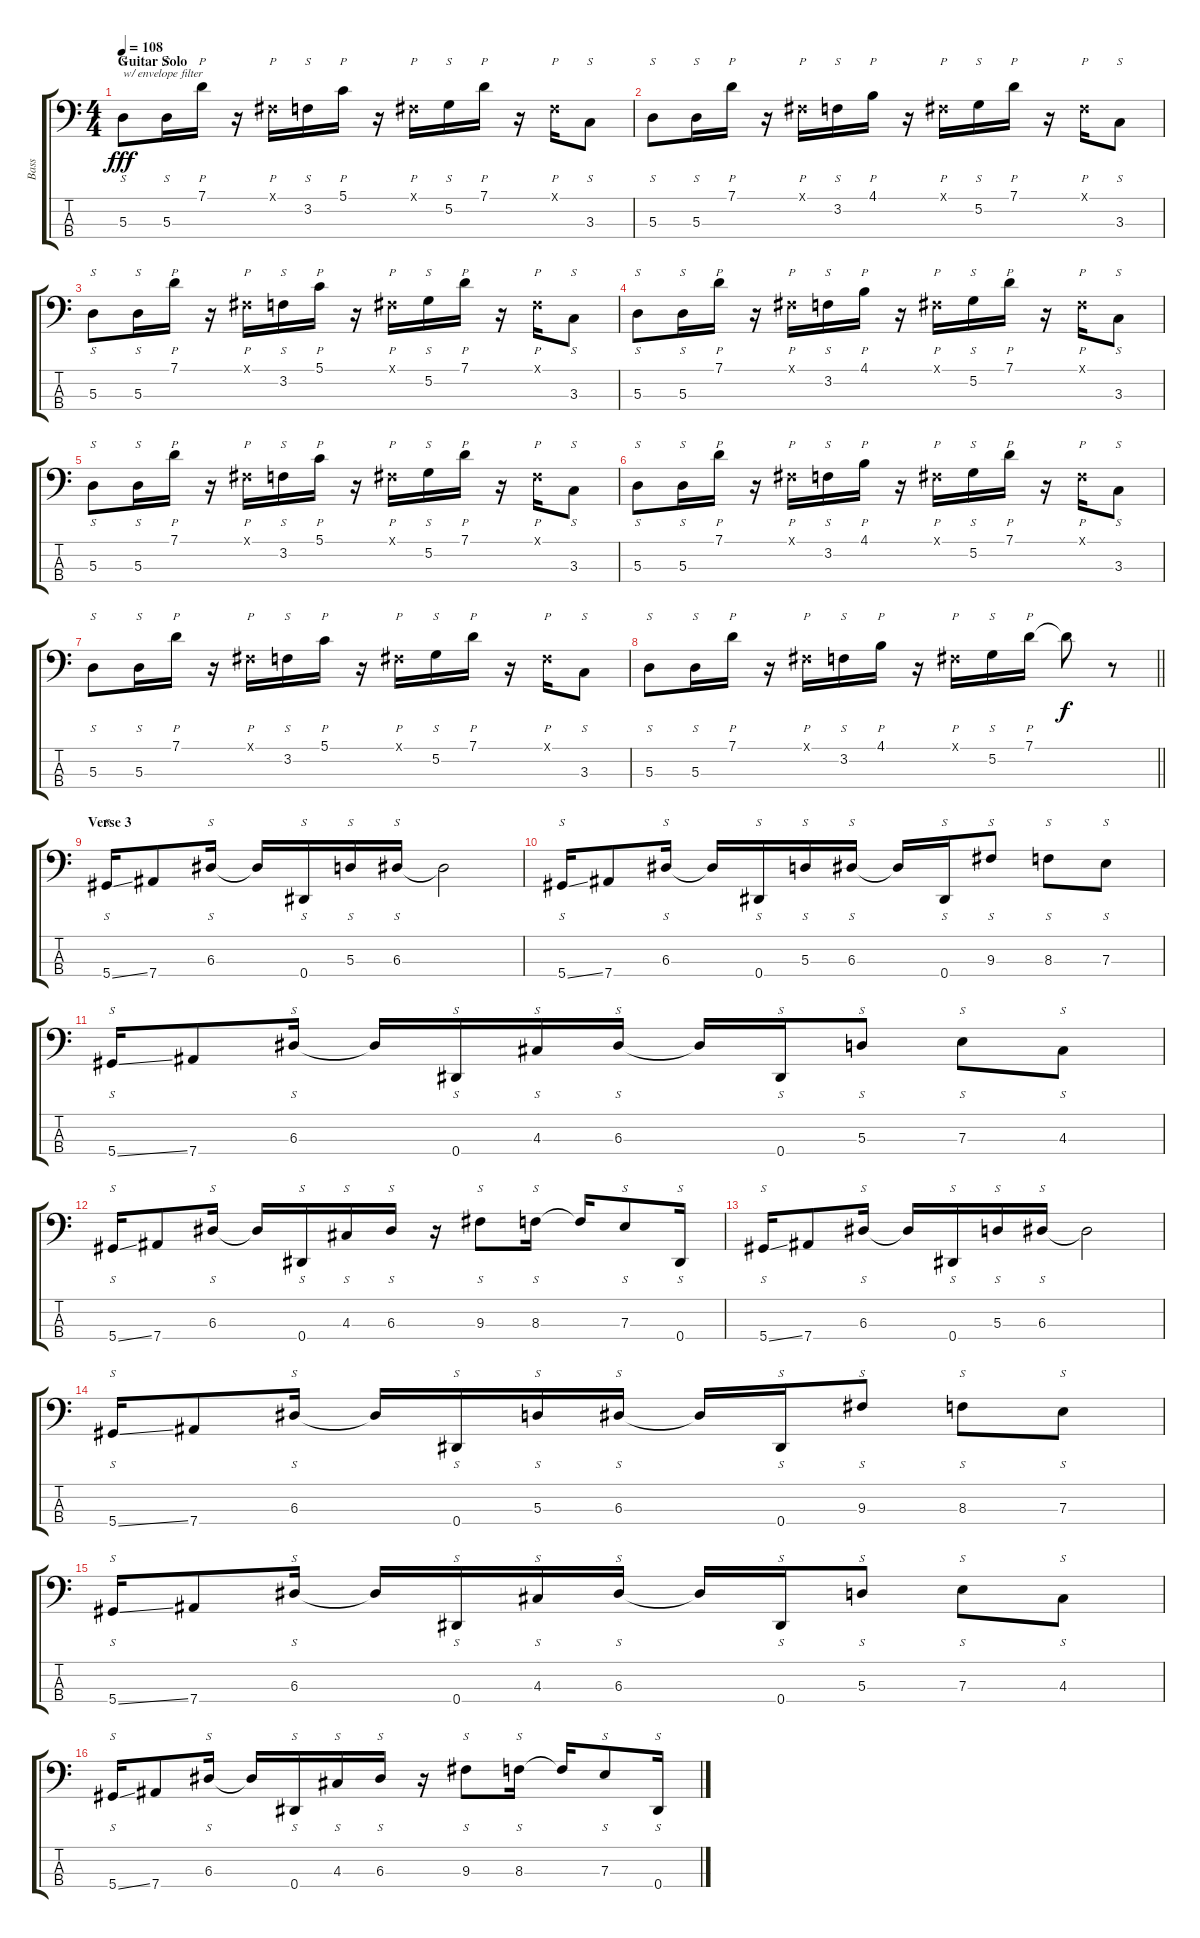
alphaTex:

\track ("Bass" "Bass") {instrument slapbass1}
\staff {score tabs}
\tuning (G2 D2 A1 Eb1) {hide}
\ts (4 4)
\section ("" "Guitar Solo")
\tempo 108
\clef f4
\ks c
5.3.8{s txt "w/ envelope filter" dy fff} 5.3.16{s} 7.1.16{p} r.16 -1.1{x}.16{p} 3.2.16{s} 5.1.16{p} r.16 -1.1{x}.16{p} 5.2.16{s} 7.1.16{p} r.16 -1.1{x}.16{p} 3.3.8{s} |
5.3.8{s} 5.3.16{s} 7.1.16{p} r.16 -1.1{x}.16{p} 3.2.16{s} 4.1.16{p} r.16 -1.1{x}.16{p} 5.2.16{s} 7.1.16{p} r.16 -1.1{x}.16{p} 3.3.8{s} |
5.3.8{s} 5.3.16{s} 7.1.16{p} r.16 -1.1{x}.16{p} 3.2.16{s} 5.1.16{p} r.16 -1.1{x}.16{p} 5.2.16{s} 7.1.16{p} r.16 -1.1{x}.16{p} 3.3.8{s} |
5.3.8{s} 5.3.16{s} 7.1.16{p} r.16 -1.1{x}.16{p} 3.2.16{s} 4.1.16{p} r.16 -1.1{x}.16{p} 5.2.16{s} 7.1.16{p} r.16 -1.1{x}.16{p} 3.3.8{s} |
5.3.8{s} 5.3.16{s} 7.1.16{p} r.16 -1.1{x}.16{p} 3.2.16{s} 5.1.16{p} r.16 -1.1{x}.16{p} 5.2.16{s} 7.1.16{p} r.16 -1.1{x}.16{p} 3.3.8{s} |
5.3.8{s} 5.3.16{s} 7.1.16{p} r.16 -1.1{x}.16{p} 3.2.16{s} 4.1.16{p} r.16 -1.1{x}.16{p} 5.2.16{s} 7.1.16{p} r.16 -1.1{x}.16{p} 3.3.8{s} |
5.3.8{s} 5.3.16{s} 7.1.16{p} r.16 -1.1{x}.16{p} 3.2.16{s} 5.1.16{p} r.16 -1.1{x}.16{p} 5.2.16{s} 7.1.16{p} r.16 -1.1{x}.16{p} 3.3.8{s} |
\barLineRight lightlight
5.3.8{s} 5.3.16{s} 7.1.16{p} r.16 -1.1{x}.16{p} 3.2.16{s} 4.1.16{p} r.16 -1.1{x}.16{p} 5.2.16{s} 7.1.16{p} 7.1{t}.8{dy f} r.8 |
\section ("" "Verse 3")
5.4{ss}.16{s} 7.4.8 6.3.16{s} 6.3{t}.16 0.4.16{s} 5.3.16{s} 6.3.16{s} 6.3{t}.2 |
5.4{ss}.16{s} 7.4.8 6.3.16{s} 6.3{t}.16 0.4.16{s} 5.3.16{s} 6.3.16{s} 6.3{t}.16 0.4.16{s} 9.3.8{s} 8.3.8{s} 7.3.8{s} |
5.4{ss}.16{s} 7.4.8 6.3.16{s} 6.3{t}.16 0.4.16{s} 4.3.16{s} 6.3.16{s} 6.3{t}.16 0.4.16{s} 5.3.8{s} 7.3.8{s} 4.3.8{s} |
5.4{ss}.16{s} 7.4.8 6.3.16{s} 6.3{t}.16 0.4.16{s} 4.3.16{s} 6.3.16{s} r.16 9.3.8{s} 8.3.16{s} 8.3{t}.16 7.3.8{s} 0.4.16{s} |
5.4{ss}.16{s} 7.4.8 6.3.16{s} 6.3{t}.16 0.4.16{s} 5.3.16{s} 6.3.16{s} 6.3{t}.2 |
5.4{ss}.16{s} 7.4.8 6.3.16{s} 6.3{t}.16 0.4.16{s} 5.3.16{s} 6.3.16{s} 6.3{t}.16 0.4.16{s} 9.3.8{s} 8.3.8{s} 7.3.8{s} |
5.4{ss}.16{s} 7.4.8 6.3.16{s} 6.3{t}.16 0.4.16{s} 4.3.16{s} 6.3.16{s} 6.3{t}.16 0.4.16{s} 5.3.8{s} 7.3.8{s} 4.3.8{s} |
5.4{ss}.16{s} 7.4.8 6.3.16{s} 6.3{t}.16 0.4.16{s} 4.3.16{s} 6.3.16{s} r.16 9.3.8{s} 8.3.16{s} 8.3{t}.16 7.3.8{s} 0.4.16{s}
